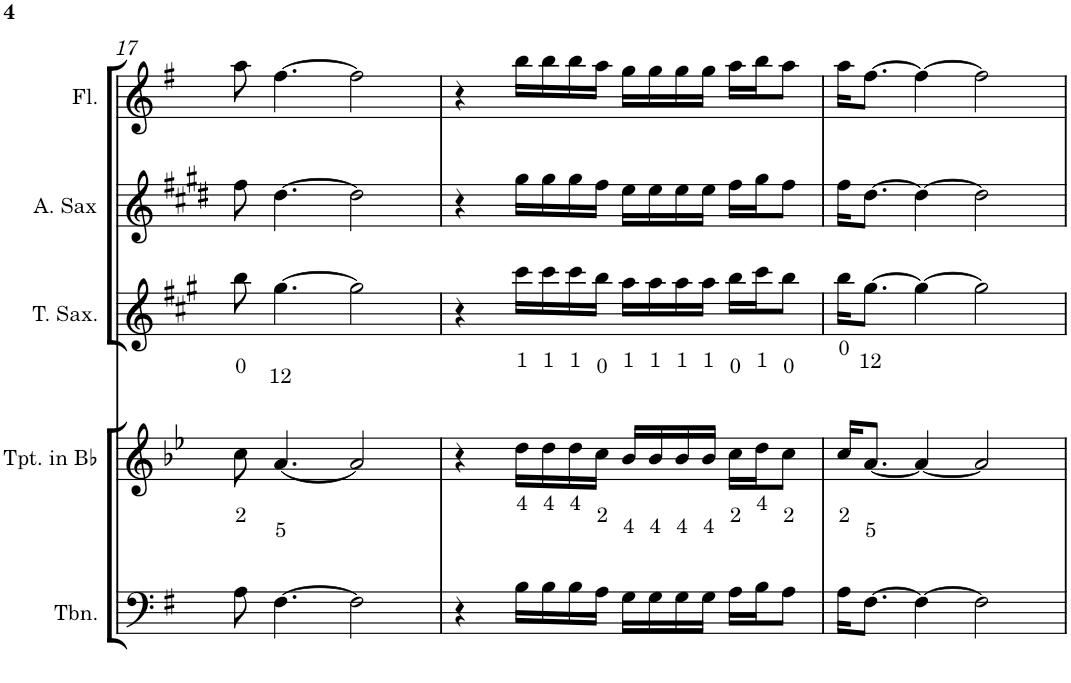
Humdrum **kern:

**kern	**kern	**kern	**kern	**kern
*part5	*part4	*part3	*part2	*part1
*staff5	*staff4	*staff3	*staff2	*staff1
*I"Trombone	*I"Trumpet in Bb	*I"Tenor Saxophone	*I"Alto Saxophone	*I"Flauta
*I'Tbn.	*I'Tpt. in Bb	*I'T. Sax.	*I'A. Sax	*I'Fl.
!!LO:PB:g=z
*clefF4	*clefG2	*clefG2	*clefG2	*clefG2
*	*Trd1c2	*Trd8c14	*Trd5c9	*
*k[f#]	*k[b-e-]	*k[f#c#g#]	*k[f#c#g#d#]	*k[f#]
*M4/4	*M4/4	*M4/4	*M4/4	*M4/4
=17	=17	=17	=17	=17
8A\	8cc\	8bb\	8ff#\	8aa\
[4.F#\	[4.a/	[4.gg#\	[4.dd#\	[4.ff#\
2F#\]	2a/]	2gg#\]	2dd#\]	2ff#\]
=18	=18	=18	=18	=18
4r	4r	4r	4r	4r
16B\LL	16dd\LL	16ccc#\LL	16gg#\LL	16bb\LL
16B\	16dd\	16ccc#\	16gg#\	16bb\
16B\	16dd\	16ccc#\	16gg#\	16bb\
16A\JJ	16cc\JJ	16bb\JJ	16ff#\JJ	16aa\JJ
16G\LL	16b-/LL	16aa\LL	16ee\LL	16gg\LL
16G\	16b-/	16aa\	16ee\	16gg\
16G\	16b-/	16aa\	16ee\	16gg\
16G\JJ	16b-/JJ	16aa\JJ	16ee\JJ	16gg\JJ
16A\LL	16cc\LL	16bb\LL	16ff#\LL	16aa\LL
16B\J	16dd\J	16ccc#\J	16gg#\J	16bb\J
8A\J	8cc\J	8bb\J	8ff#\J	8aa\J
=19	=19	=19	=19	=19
16A\KL	16cc/KL	16bb\KL	16ff#\KL	16aa\KL
[8.F#\J	[8.a/J	[8.gg#\J	[8.dd#\J	[8.ff#\J
4F#\_	4a/_	4gg#\_	4dd#\_	4ff#\_
2F#\]	2a/]	2gg#\]	2dd#\]	2ff#\]
=	=	=	=	=
*-	*-	*-	*-	*-
